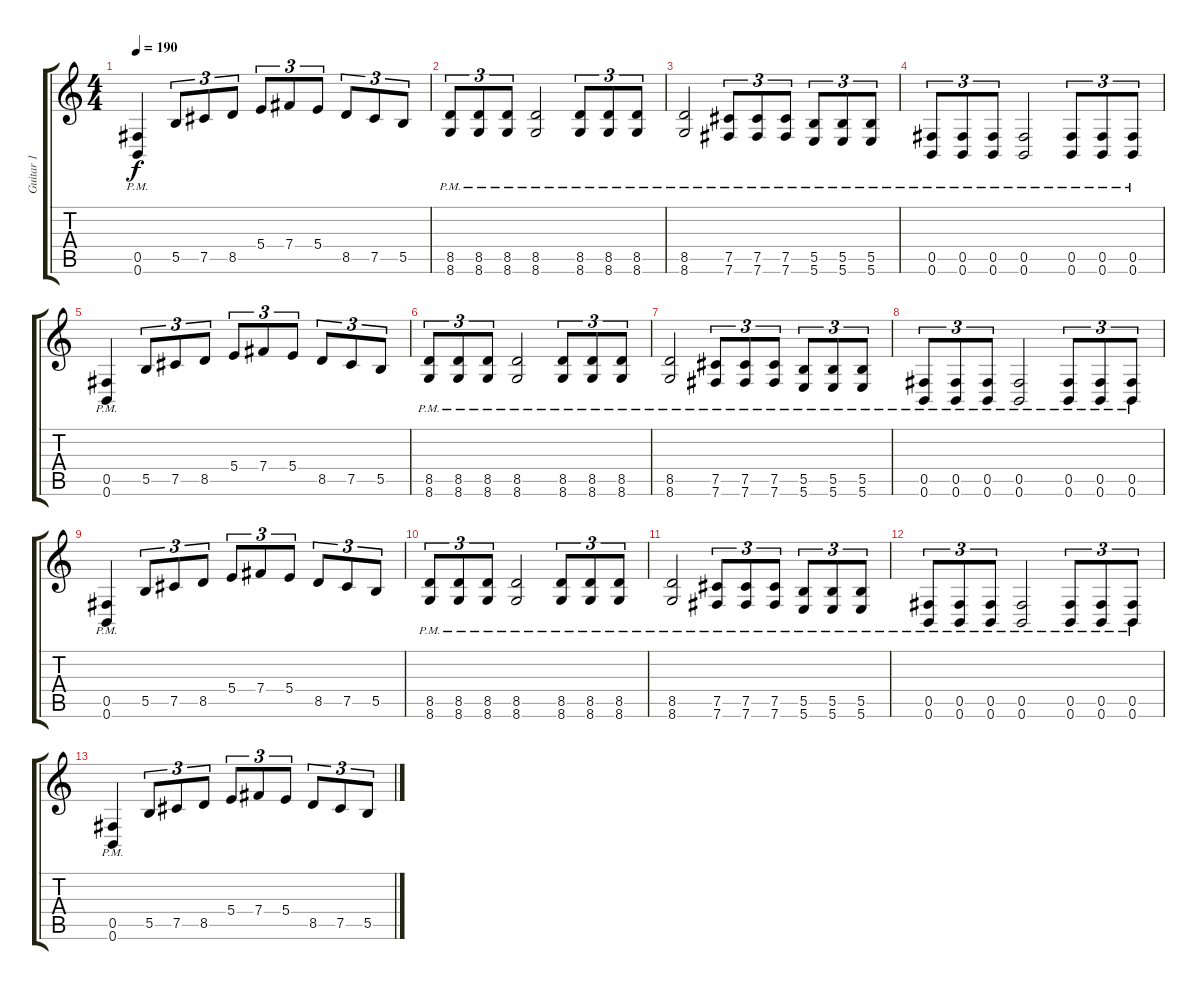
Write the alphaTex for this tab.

\track ("Guitar 1" "Guitar 1") {instrument distortionguitar}
\staff {score tabs}
\tuning (Db4 Ab3 E3 B2 Gb2 B1) {hide}
\ts (4 4)
\tempo 190
\clef g2
\ks c
(0.5{pm} 0.6{pm}).4{dy f} 5.5.8{tu (3 2)} 7.5.8{tu (3 2)} 8.5.8{tu (3 2)} 5.4.8{tu (3 2)} 7.4.8{tu (3 2)} 5.4.8{tu (3 2)} 8.5.8{tu (3 2)} 7.5.8{tu (3 2)} 5.5.8{tu (3 2)} |
(8.5{pm} 8.6{pm}).8{tu (3 2)} (8.5{pm} 8.6{pm}).8{tu (3 2)} (8.5{pm} 8.6{pm}).8{tu (3 2)} (8.5{pm} 8.6{pm}).2 (8.5{pm} 8.6{pm}).8{tu (3 2)} (8.5{pm} 8.6{pm}).8{tu (3 2)} (8.5{pm} 8.6{pm}).8{tu (3 2)} |
(8.5{pm} 8.6{pm}).2 (7.5{pm} 7.6{pm}).8{tu (3 2)} (7.5{pm} 7.6{pm}).8{tu (3 2)} (7.5{pm} 7.6{pm}).8{tu (3 2)} (5.5{pm} 5.6{pm}).8{tu (3 2)} (5.5{pm} 5.6{pm}).8{tu (3 2)} (5.5{pm} 5.6{pm}).8{tu (3 2)} |
(0.5{pm} 0.6{pm}).8{tu (3 2)} (0.5{pm} 0.6{pm}).8{tu (3 2)} (0.5{pm} 0.6{pm}).8{tu (3 2)} (0.5{pm} 0.6{pm}).2 (0.5{pm} 0.6{pm}).8{tu (3 2)} (0.5{pm} 0.6{pm}).8{tu (3 2)} (0.5{pm} 0.6{pm}).8{tu (3 2)} |
(0.5{pm} 0.6{pm}).4 5.5.8{tu (3 2)} 7.5.8{tu (3 2)} 8.5.8{tu (3 2)} 5.4.8{tu (3 2)} 7.4.8{tu (3 2)} 5.4.8{tu (3 2)} 8.5.8{tu (3 2)} 7.5.8{tu (3 2)} 5.5.8{tu (3 2)} |
(8.5{pm} 8.6{pm}).8{tu (3 2) volume 8} (8.5{pm} 8.6{pm}).8{tu (3 2)} (8.5{pm} 8.6{pm}).8{tu (3 2)} (8.5{pm} 8.6{pm}).2 (8.5{pm} 8.6{pm}).8{tu (3 2)} (8.5{pm} 8.6{pm}).8{tu (3 2)} (8.5{pm} 8.6{pm}).8{tu (3 2)} |
(8.5{pm} 8.6{pm}).2 (7.5{pm} 7.6{pm}).8{tu (3 2)} (7.5{pm} 7.6{pm}).8{tu (3 2)} (7.5{pm} 7.6{pm}).8{tu (3 2)} (5.5{pm} 5.6{pm}).8{tu (3 2)} (5.5{pm} 5.6{pm}).8{tu (3 2)} (5.5{pm} 5.6{pm}).8{tu (3 2)} |
(0.5{pm} 0.6{pm}).8{tu (3 2)} (0.5{pm} 0.6{pm}).8{tu (3 2)} (0.5{pm} 0.6{pm}).8{tu (3 2)} (0.5{pm} 0.6{pm}).2 (0.5{pm} 0.6{pm}).8{tu (3 2)} (0.5{pm} 0.6{pm}).8{tu (3 2)} (0.5{pm} 0.6{pm}).8{tu (3 2)} |
(0.5{pm} 0.6{pm}).4 5.5.8{tu (3 2)} 7.5.8{tu (3 2)} 8.5.8{tu (3 2)} 5.4.8{tu (3 2)} 7.4.8{tu (3 2)} 5.4.8{tu (3 2)} 8.5.8{tu (3 2)} 7.5.8{tu (3 2)} 5.5.8{tu (3 2)} |
(8.5{pm} 8.6{pm}).8{tu (3 2) volume 0} (8.5{pm} 8.6{pm}).8{tu (3 2)} (8.5{pm} 8.6{pm}).8{tu (3 2)} (8.5{pm} 8.6{pm}).2 (8.5{pm} 8.6{pm}).8{tu (3 2)} (8.5{pm} 8.6{pm}).8{tu (3 2)} (8.5{pm} 8.6{pm}).8{tu (3 2)} |
(8.5{pm} 8.6{pm}).2 (7.5{pm} 7.6{pm}).8{tu (3 2)} (7.5{pm} 7.6{pm}).8{tu (3 2)} (7.5{pm} 7.6{pm}).8{tu (3 2)} (5.5{pm} 5.6{pm}).8{tu (3 2)} (5.5{pm} 5.6{pm}).8{tu (3 2)} (5.5{pm} 5.6{pm}).8{tu (3 2)} |
(0.5{pm} 0.6{pm}).8{tu (3 2)} (0.5{pm} 0.6{pm}).8{tu (3 2)} (0.5{pm} 0.6{pm}).8{tu (3 2)} (0.5{pm} 0.6{pm}).2 (0.5{pm} 0.6{pm}).8{tu (3 2)} (0.5{pm} 0.6{pm}).8{tu (3 2)} (0.5{pm} 0.6{pm}).8{tu (3 2)} |
(0.5{pm} 0.6{pm}).4 5.5.8{tu (3 2)} 7.5.8{tu (3 2)} 8.5.8{tu (3 2)} 5.4.8{tu (3 2)} 7.4.8{tu (3 2)} 5.4.8{tu (3 2)} 8.5.8{tu (3 2)} 7.5.8{tu (3 2)} 5.5.8{tu (3 2)}
